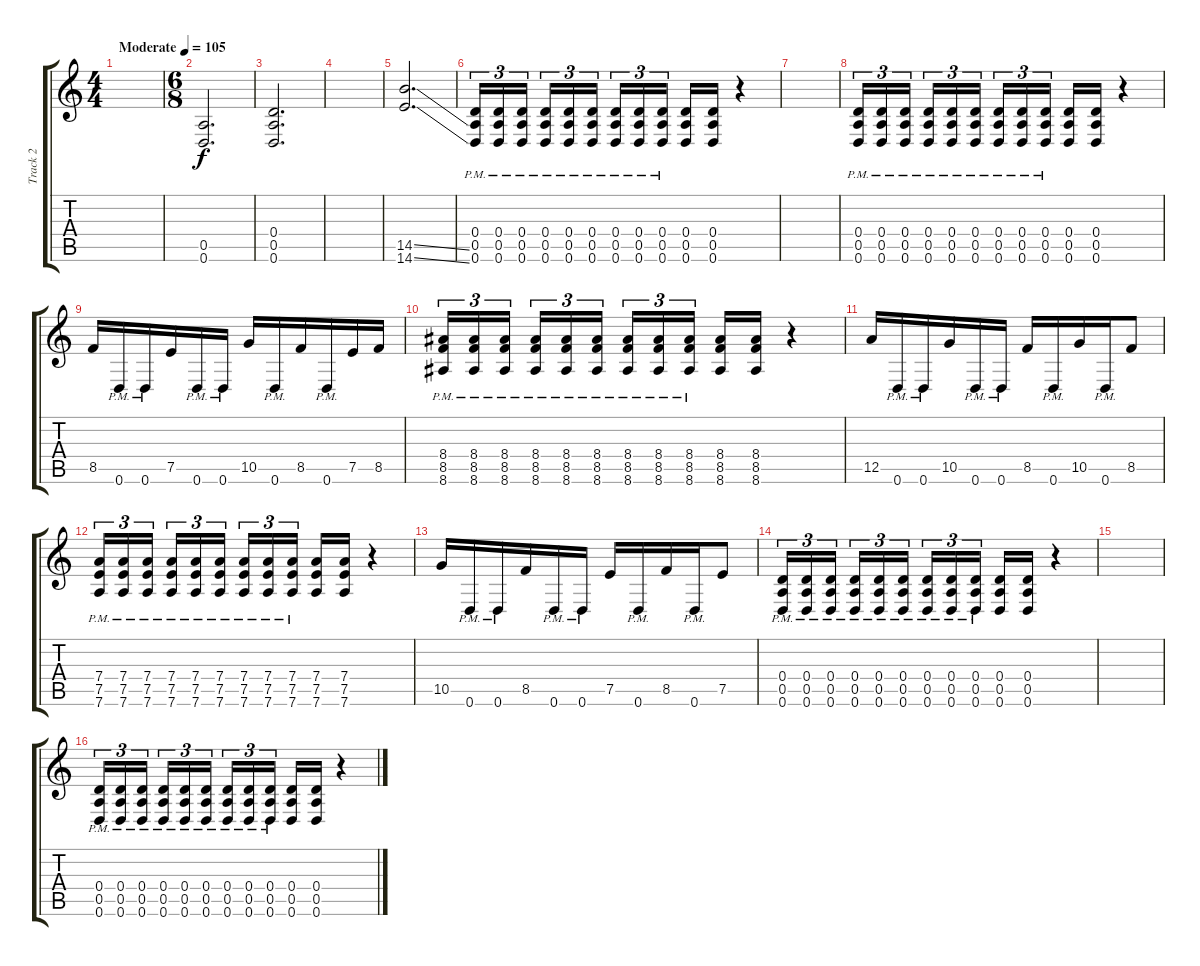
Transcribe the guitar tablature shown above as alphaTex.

\track ("Track 2" "Track 2") {instrument distortionguitar}
\staff {score tabs}
\tuning (E4 B3 G3 D3 A2 D2) {hide}
\ts (4 4)
\tempo (105 "Moderate")
\clef g2
\ks c
|
\ts (6 8)
(0.5 0.6).2{d} |
(0.4 0.5 0.6).2{d} |
|
(14.5{ss} 14.6{ss}).2{d} |
(0.4{pm} 0.5{pm} 0.6{pm}).16{tu (3 2)} (0.4{pm} 0.5{pm} 0.6{pm}).16{tu (3 2)} (0.4{pm} 0.5{pm} 0.6{pm}).16{tu (3 2) beam splitsecondary} (0.4{pm} 0.5{pm} 0.6{pm}).16{tu (3 2)} (0.4{pm} 0.5{pm} 0.6{pm}).16{tu (3 2)} (0.4{pm} 0.5{pm} 0.6{pm}).16{tu (3 2) beam splitsecondary} (0.4{pm} 0.5{pm} 0.6{pm}).16{tu (3 2)} (0.4{pm} 0.5{pm} 0.6{pm}).16{tu (3 2)} (0.4{pm} 0.5{pm} 0.6{pm}).16{tu (3 2)} (0.4 0.5 0.6).16 (0.4 0.5 0.6).16 r.4 |
|
(0.4{pm} 0.5{pm} 0.6{pm}).16{tu (3 2)} (0.4{pm} 0.5{pm} 0.6{pm}).16{tu (3 2)} (0.4{pm} 0.5{pm} 0.6{pm}).16{tu (3 2) beam splitsecondary} (0.4{pm} 0.5{pm} 0.6{pm}).16{tu (3 2)} (0.4{pm} 0.5{pm} 0.6{pm}).16{tu (3 2)} (0.4{pm} 0.5{pm} 0.6{pm}).16{tu (3 2) beam splitsecondary} (0.4{pm} 0.5{pm} 0.6{pm}).16{tu (3 2)} (0.4{pm} 0.5{pm} 0.6{pm}).16{tu (3 2)} (0.4{pm} 0.5{pm} 0.6{pm}).16{tu (3 2)} (0.4 0.5 0.6).16 (0.4 0.5 0.6).16 r.4 |
8.5.16 0.6{pm}.16 0.6{pm}.16 7.5.16 0.6{pm}.16 0.6{pm}.16 10.5.16 0.6{pm}.16 8.5.16 0.6{pm}.16 7.5.16 8.5.16 |
(8.4{pm} 8.5{pm} 8.6{pm}).16{tu (3 2)} (8.4{pm} 8.5{pm} 8.6{pm}).16{tu (3 2)} (8.4{pm} 8.5{pm} 8.6{pm}).16{tu (3 2) beam splitsecondary} (8.4{pm} 8.5{pm} 8.6{pm}).16{tu (3 2)} (8.4{pm} 8.5{pm} 8.6{pm}).16{tu (3 2)} (8.4{pm} 8.5{pm} 8.6{pm}).16{tu (3 2) beam splitsecondary} (8.4{pm} 8.5{pm} 8.6{pm}).16{tu (3 2)} (8.4{pm} 8.5{pm} 8.6{pm}).16{tu (3 2)} (8.4{pm} 8.5{pm} 8.6{pm}).16{tu (3 2)} (8.4 8.5 8.6).16 (8.4 8.5 8.6).16 r.4 |
12.5.16 0.6{pm}.16 0.6{pm}.16 10.5.16 0.6{pm}.16 0.6{pm}.16 8.5.16 0.6{pm}.16 10.5.16 0.6{pm}.16 8.5.8 |
(7.4{pm} 7.5{pm} 7.6{pm}).16{tu (3 2)} (7.4{pm} 7.5{pm} 7.6{pm}).16{tu (3 2)} (7.4{pm} 7.5{pm} 7.6{pm}).16{tu (3 2) beam splitsecondary} (7.4{pm} 7.5{pm} 7.6{pm}).16{tu (3 2)} (7.4{pm} 7.5{pm} 7.6{pm}).16{tu (3 2)} (7.4{pm} 7.5{pm} 7.6{pm}).16{tu (3 2) beam splitsecondary} (7.4{pm} 7.5{pm} 7.6{pm}).16{tu (3 2)} (7.4{pm} 7.5{pm} 7.6{pm}).16{tu (3 2)} (7.4{pm} 7.5{pm} 7.6{pm}).16{tu (3 2)} (7.4 7.5 7.6).16 (7.4 7.5 7.6).16 r.4 |
10.5.16 0.6{pm}.16 0.6{pm}.16 8.5.16 0.6{pm}.16 0.6{pm}.16 7.5.16 0.6{pm}.16 8.5.16 0.6{pm}.16 7.5.8 |
(0.4{pm} 0.5{pm} 0.6{pm}).16{tu (3 2)} (0.4{pm} 0.5{pm} 0.6{pm}).16{tu (3 2)} (0.4{pm} 0.5{pm} 0.6{pm}).16{tu (3 2) beam splitsecondary} (0.4{pm} 0.5{pm} 0.6{pm}).16{tu (3 2)} (0.4{pm} 0.5{pm} 0.6{pm}).16{tu (3 2)} (0.4{pm} 0.5{pm} 0.6{pm}).16{tu (3 2) beam splitsecondary} (0.4{pm} 0.5{pm} 0.6{pm}).16{tu (3 2)} (0.4{pm} 0.5{pm} 0.6{pm}).16{tu (3 2)} (0.4{pm} 0.5{pm} 0.6{pm}).16{tu (3 2)} (0.4 0.5 0.6).16 (0.4 0.5 0.6).16 r.4 |
|
(0.4{pm} 0.5{pm} 0.6{pm}).16{tu (3 2)} (0.4{pm} 0.5{pm} 0.6{pm}).16{tu (3 2)} (0.4{pm} 0.5{pm} 0.6{pm}).16{tu (3 2) beam splitsecondary} (0.4{pm} 0.5{pm} 0.6{pm}).16{tu (3 2)} (0.4{pm} 0.5{pm} 0.6{pm}).16{tu (3 2)} (0.4{pm} 0.5{pm} 0.6{pm}).16{tu (3 2) beam splitsecondary} (0.4{pm} 0.5{pm} 0.6{pm}).16{tu (3 2)} (0.4{pm} 0.5{pm} 0.6{pm}).16{tu (3 2)} (0.4{pm} 0.5{pm} 0.6{pm}).16{tu (3 2)} (0.4 0.5 0.6).16 (0.4 0.5 0.6).16 r.4
